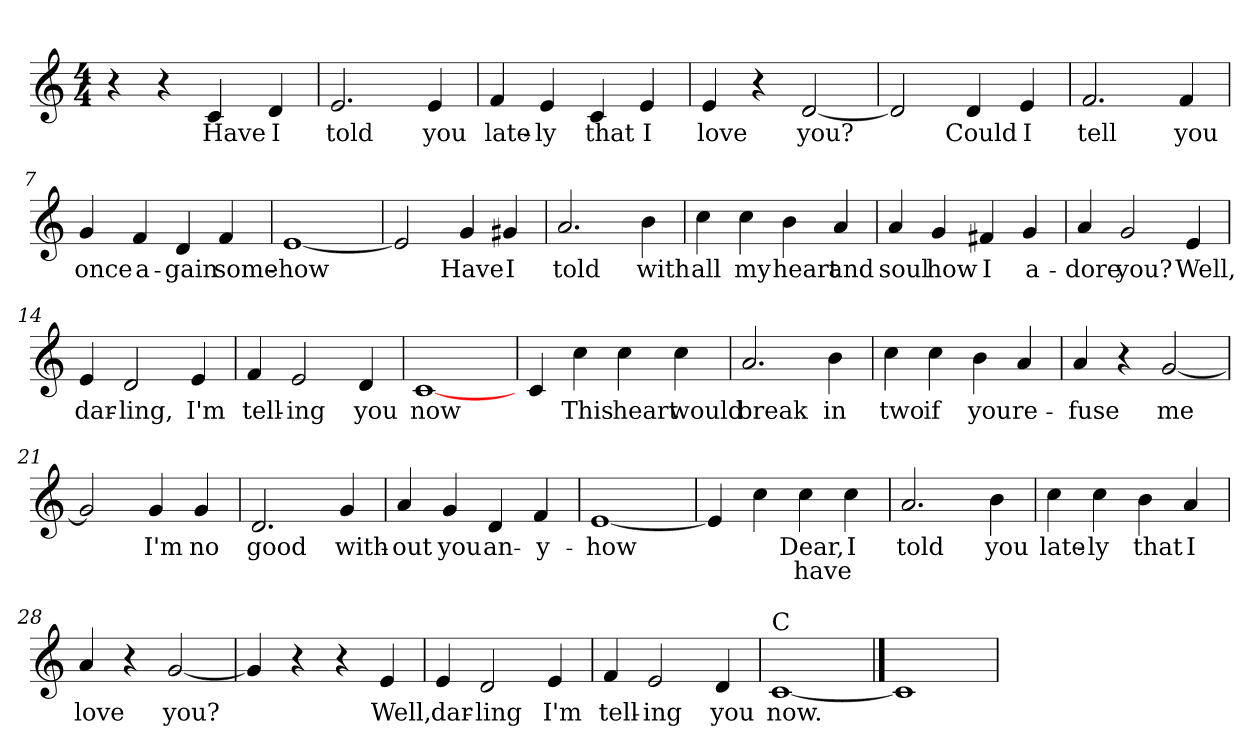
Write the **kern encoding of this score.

**kern	**text	**text
*part1	*part1	*part1
*staff1	*staff1	*staff1
*clefG2	*	*
*k[]	*	*
*C:	*	*
*M4/4	*	*
=1	=1	=1
4r	.	.
4r	.	.
4c/	Have	.
4d/	I	.
=2	=2	=2
2.e/	told	.
4e/	you	.
=3	=3	=3
4f/	late-	.
4e/	-ly	.
4c/	that	.
4e/	I	.
=4	=4	=4
4e/	love	.
4r	.	.
[2d/	you?	.
=5	=5	=5
2d/]	.	.
4d/	Could	.
4e/	I	.
=6	=6	=6
2.f/	tell	.
4f/	you	.
!!LO:LB:g=z
=7	=7	=7
4g/	once	.
4f/	a-	.
4d/	-gain	.
4f/	some-	.
=8	=8	=8
[1e	-how	.
=9	=9	=9
2e/]	.	.
4g/	Have	.
4g#X/	I	.
=10	=10	=10
2.a/	told	.
4b\	with	.
=11	=11	=11
4cc\	all	.
4cc\	my	.
4b\	heart	.
4a/	and	.
!!LO:LB:g=z
=12	=12	=12
4a/	soul	.
4g/	how	.
4f#X/	I	.
4g/	a-	.
=13	=13	=13
4a/	-dore	.
2g/	you?	.
4e/	Well,	.
=14	=14	=14
4e/	dar-	.
2d/	-ling,	.
4e/	I'm	.
=15	=15	=15
4f/	tell-	.
2e/	-ing	.
4d/	you	.
=16	=16	=16
[1c	now	.
!!LO:LB:g=z
=17	=17	=17
4c/	.	.
4cc\	This	.
4cc\	heart	.
4cc\	would	.
=18	=18	=18
2.a/	break	.
4b\	in	.
=19	=19	=19
4cc\	two	.
4cc\	if	.
4b\	you	.
4a/	re-	.
=20	=20	=20
4a/	-fuse	.
4r	.	.
[2g/	me	.
=21	=21	=21
2g/]	.	.
4g/	I'm	.
4g/	no	.
=22	=22	=22
2.d/	good	.
4g/	with-	.
!!LO:LB:g=z
=23	=23	=23
4a/	-out	.
4g/	you	.
4d/	an-	.
4f/	-y-	.
=24	=24	=24
[1e	-how	.
=25	=25	=25
4e/]	.	.
4cc\	.	.
4cc\	Dear,	have
4cc\	I	.
=26	=26	=26
2.a/	told	.
4b\	you	.
=27	=27	=27
4cc\	late-	.
4cc\	-ly	.
4b\	that	.
4a/	I	.
=28	=28	=28
4a/	love	.
4r	.	.
[2g/	you?	.
!!LO:LB:g=z
=29	=29	=29
4g/]	.	.
4r	.	.
4r	.	.
4e/	Well,	.
=30	=30	=30
4e/	dar-	.
2d/	-ling	.
4e/	I'm	.
=31	=31	=31
4f/	tell-	.
2e/	-ing	.
4d/	you	.
=32	=32	=32
!LO:TX:a:t=C	!	!
[1c	now.	.
==33	==33	==33
1c]	.	.
=	=	=
*-	*-	*-
